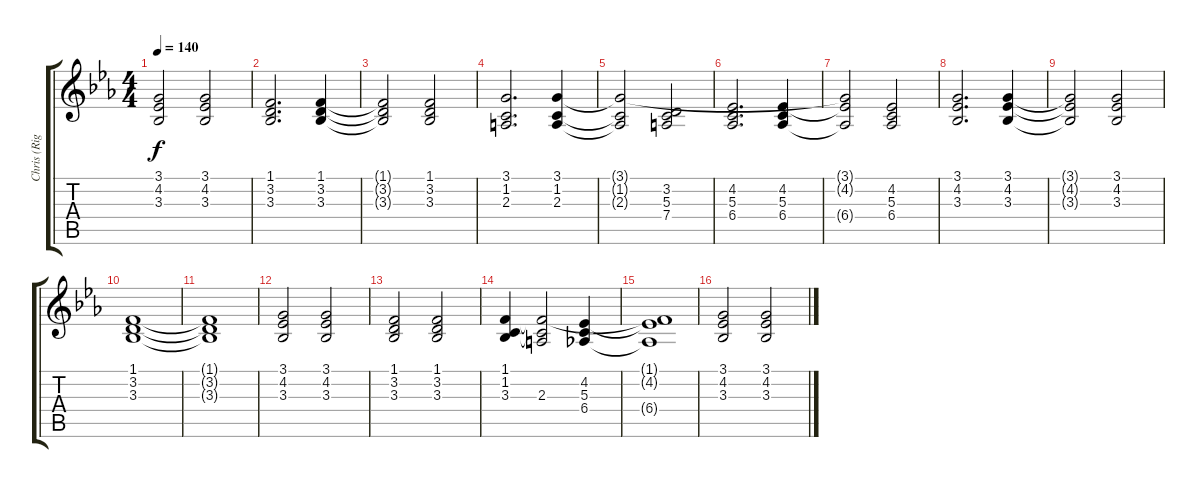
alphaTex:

\track ("Chris (Right Hand)" "Chris (Rig") {instrument acousticgrandpiano}
\staff {score tabs}
\tuning (E4 B3 G3 D3 A2 E2) {hide}
\ts (4 4)
\tempo 140
\clef g2
\ks eb
(3.1{t} 4.2{t} 3.3{t}).2{dy f} (3.1 4.2 3.3).2 |
(1.1 3.2 3.3).2{d} (1.1 3.2 3.3).4 |
(1.1{t} 3.2{t} 3.3{t}).2 (1.1 3.2 3.3).2 |
(3.1 1.2 2.3).2{d} (3.1 1.2 2.3).4 |
(3.1{t} 1.2{t} 2.3{t}).2 (3.2 5.3 7.4).2 |
(4.2 5.3 6.4).2{d} (4.2 5.3 6.4).4 |
(3.1{t} 4.2{t} 6.4{t}).2 (4.2 5.3 6.4).2 |
(3.1 4.2 3.3).2{d} (3.1 4.2 3.3).4 |
(3.1{t} 4.2{t} 3.3{t}).2 (3.1 4.2 3.3).2 |
(1.1 3.2 3.3).1 |
(1.1{t} 3.2{t} 3.3{t}).1 |
(3.1 4.2 3.3).2 (3.1 4.2 3.3).2 |
(1.1 3.2 3.3).2 (1.1 3.2 3.3).2 |
(1.1 1.2 3.3).4 (1.1{t} 1.2{t} 2.3).2 (4.2 5.3 6.4).4 |
(1.1{t} 4.2{t} 6.4{t}).1 |
(3.1 4.2 3.3).2 (3.1 4.2 3.3).2
